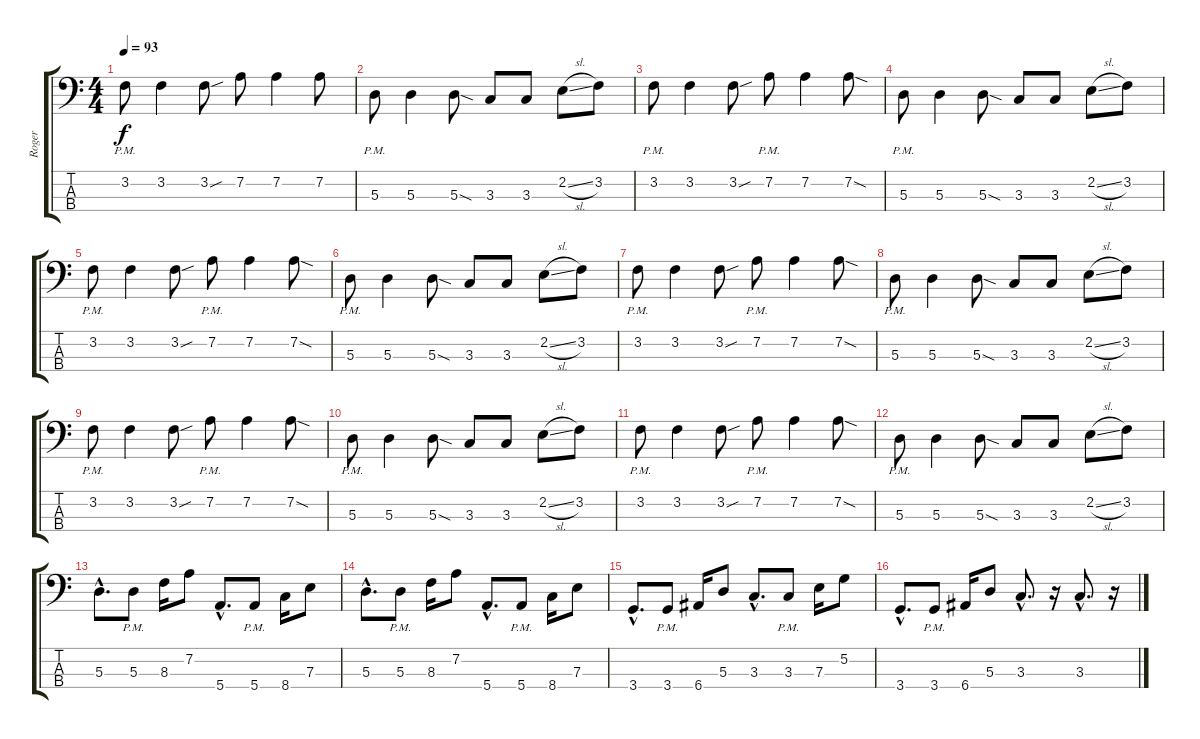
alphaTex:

\track ("Roger" "Roger") {instrument electricbassfinger}
\staff {score tabs}
\tuning (G2 D2 A1 E1) {hide}
\ts (4 4)
\tempo 93
\clef f4
\ks c
3.2{pm}.8{dy f instrument electricbassfinger} 3.2.4 3.2{sou}.8 7.2.8 7.2.4 7.2.8 |
5.3{pm}.8 5.3.4 5.3{sod}.8 3.3.8 3.3.8 2.2{sl}.8 3.2.8 |
3.2{pm}.8 3.2.4 3.2{sou}.8 7.2{pm}.8 7.2.4 7.2{sod}.8 |
5.3{pm}.8 5.3.4 5.3{sod}.8 3.3.8 3.3.8 2.2{sl}.8 3.2.8 |
3.2{pm}.8 3.2.4 3.2{sou}.8 7.2{pm}.8 7.2.4 7.2{sod}.8 |
5.3{pm}.8 5.3.4 5.3{sod}.8 3.3.8 3.3.8 2.2{sl}.8 3.2.8 |
3.2{pm}.8 3.2.4 3.2{sou}.8 7.2{pm}.8 7.2.4 7.2{sod}.8 |
5.3{pm}.8 5.3.4 5.3{sod}.8 3.3.8 3.3.8 2.2{sl}.8 3.2.8 |
3.2{pm}.8 3.2.4 3.2{sou}.8 7.2{pm}.8 7.2.4 7.2{sod}.8 |
5.3{pm}.8 5.3.4 5.3{sod}.8 3.3.8 3.3.8 2.2{sl}.8 3.2.8 |
3.2{pm}.8 3.2.4 3.2{sou}.8 7.2{pm}.8 7.2.4 7.2{sod}.8 |
5.3{pm}.8 5.3.4 5.3{sod}.8 3.3.8 3.3.8 2.2{sl}.8 3.2.8 |
5.3{hac}.8{d} 5.3{pm}.8 8.3.16 7.2.8 5.4{hac}.8{d} 5.4{pm}.8 8.4.16 7.3.8 |
5.3{hac}.8{d} 5.3{pm}.8 8.3.16 7.2.8 5.4{hac}.8{d} 5.4{pm}.8 8.4.16 7.3.8 |
3.4{hac}.8{d} 3.4{pm}.8 6.4.16 5.3.8 3.3{hac}.8{d} 3.3{pm}.8 7.3.16 5.2.8 |
3.4{hac}.8{d} 3.4{pm}.8 6.4.16 5.3.8 3.3{hac}.8{d} r.16 3.3{hac}.8{d} r.16
